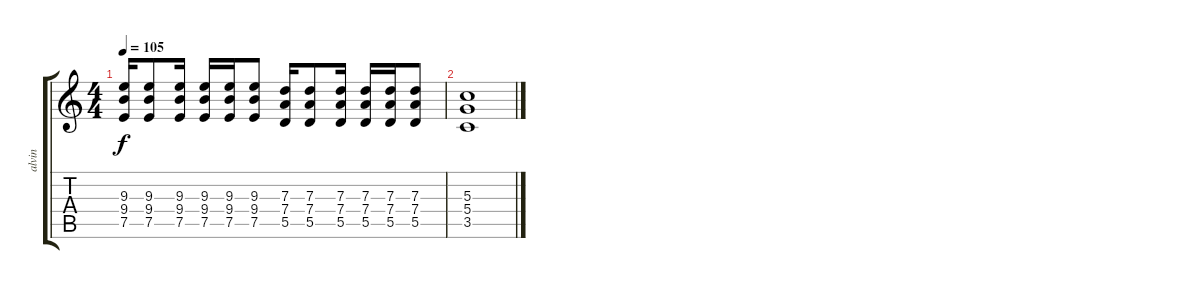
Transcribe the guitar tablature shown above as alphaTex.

\track ("alvin" "alvin") {instrument distortionguitar}
\staff {score tabs}
\tuning (E4 B3 G3 D3 A2 E2) {hide}
\ts (4 4)
\tempo 105
\clef g2
\ks c
(9.3 9.4 7.5).16{dy f} (9.3 9.4 7.5).8 (9.3 9.4 7.5).16 (9.3 9.4 7.5).16 (9.3 9.4 7.5).16 (9.3 9.4 7.5).8 (7.3 7.4 5.5).16 (7.3 7.4 5.5).8 (7.3 7.4 5.5).16 (7.3 7.4 5.5).16 (7.3 7.4 5.5).16 (7.3 7.4 5.5).8 |
(5.3 5.4 3.5).1
